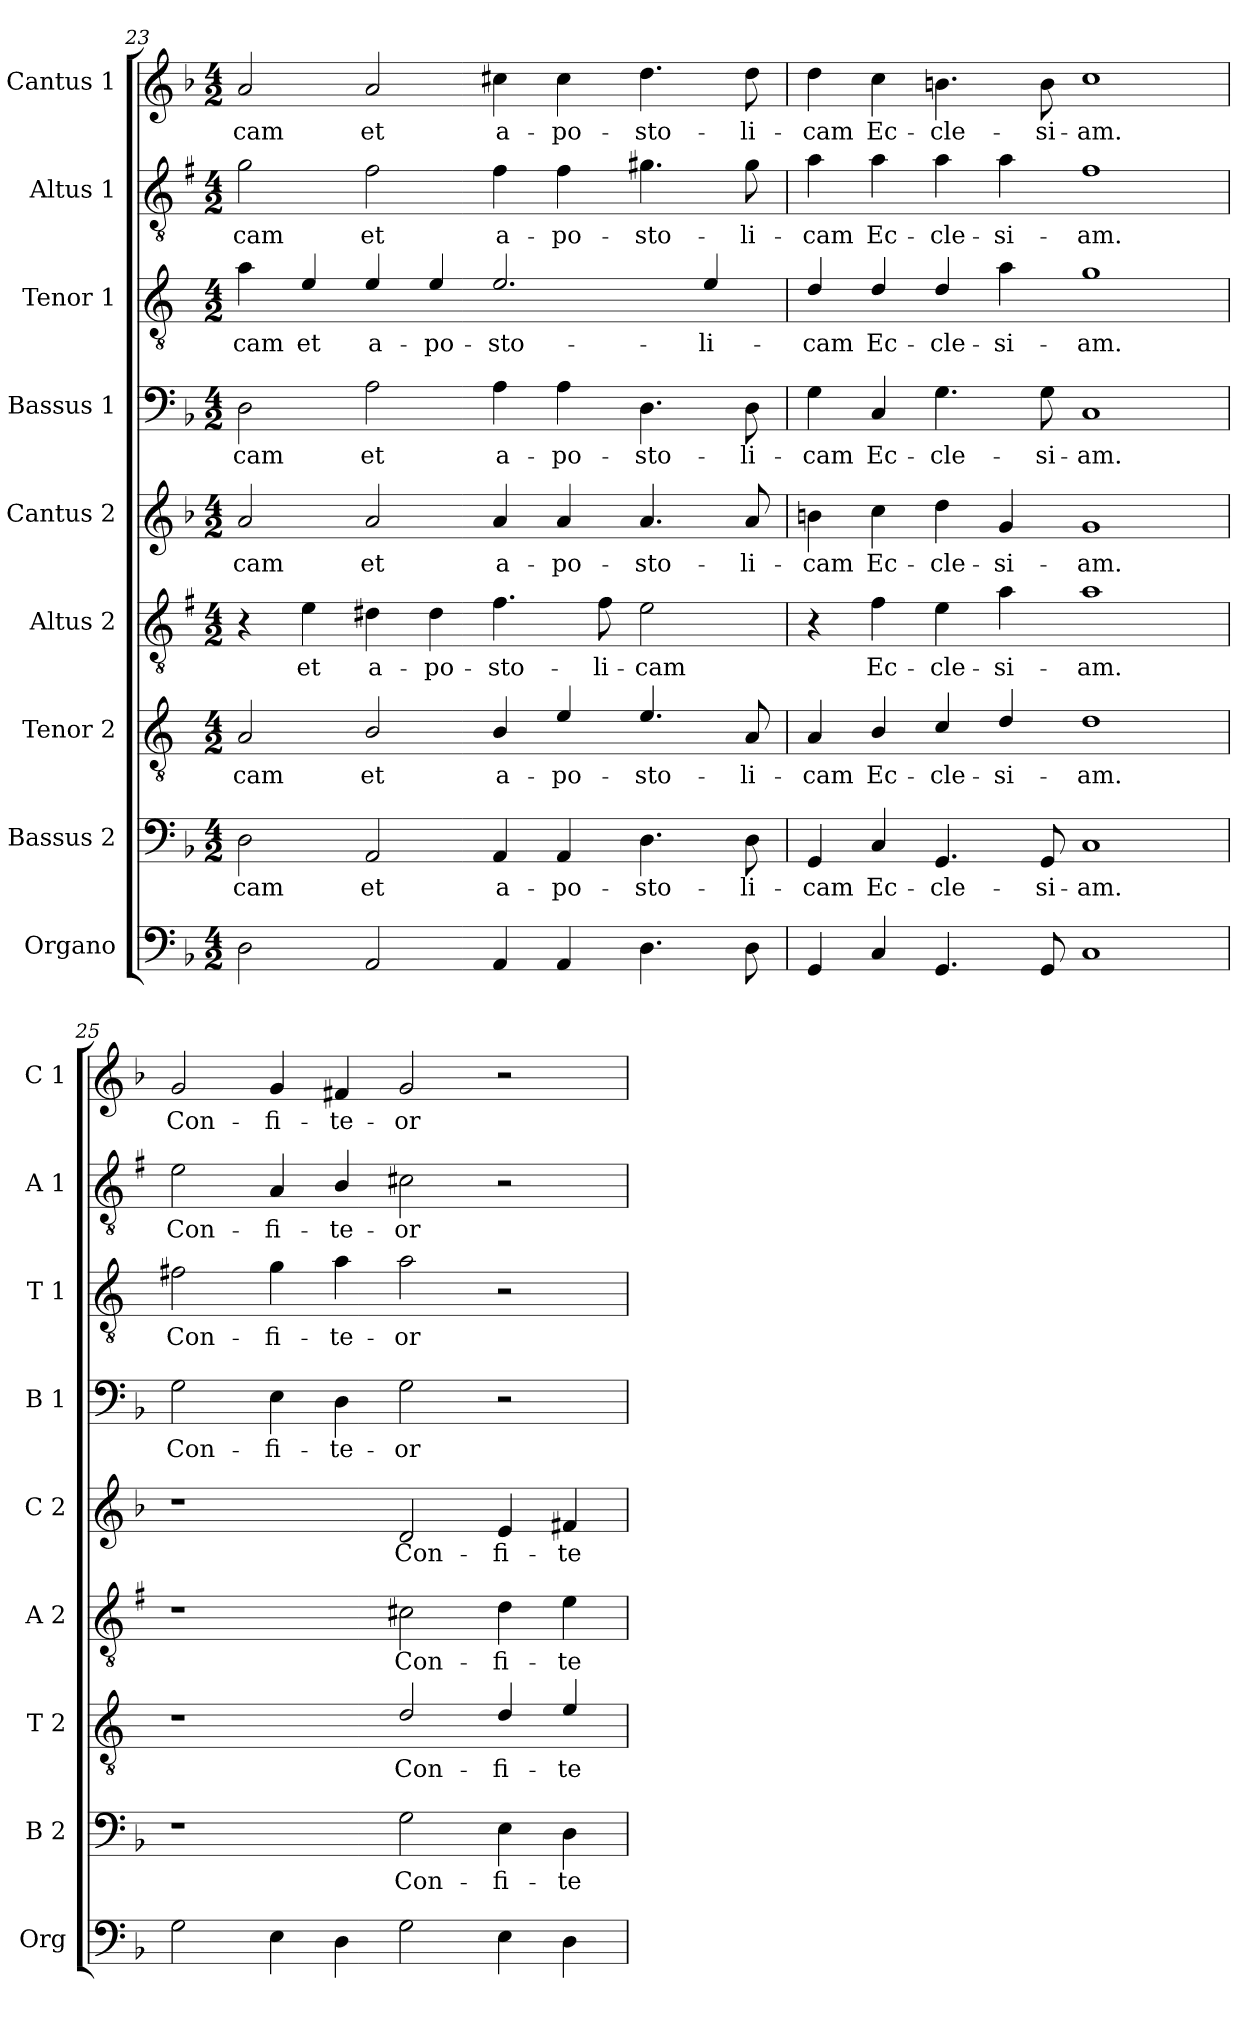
**kern	**kern	**text	**kern	**text	**kern	**text	**kern	**text	**kern	**text	**kern	**text	**kern	**text	**kern	**text
*part9	*part8	*part8	*part7	*part7	*part6	*part6	*part5	*part5	*part4	*part4	*part3	*part3	*part2	*part2	*part1	*part1
*staff9	*staff8	*staff8	*staff7	*staff7	*staff6	*staff6	*staff5	*staff5	*staff4	*staff4	*staff3	*staff3	*staff2	*staff2	*staff1	*staff1
*I"Organo	*I"Bassus 2	*	*I"Tenor 2	*	*I"Altus 2	*	*I"Cantus 2	*	*I"Bassus 1	*	*I"Tenor 1	*	*I"Altus 1	*	*I"Cantus 1	*
*I'Org	*I'B 2	*	*I'T 2	*	*I'A 2	*	*I'C 2	*	*I'B 1	*	*I'T 1	*	*I'A 1	*	*I'C 1	*
!!LO:LB:g=z
*clefF4	*clefF4	*	*clefGv2	*	*clefGv2	*	*clefG2	*	*clefF4	*	*clefGv2	*	*clefGv2	*	*clefG2	*
*	*	*	*ITrd4c7	*	*ITrd1c2	*	*	*	*	*	*ITrd4c7	*	*ITrd1c2	*	*	*
*k[b-]	*k[b-]	*	*k[b-]	*	*k[b-]	*	*k[b-]	*	*k[b-]	*	*k[b-]	*	*k[b-]	*	*k[b-]	*
*F:	*F:	*	*F:	*	*F:	*	*F:	*	*F:	*	*F:	*	*F:	*	*F:	*
*M4/2	*M4/2	*	*M4/2	*	*M4/2	*	*M4/2	*	*M4/2	*	*M4/2	*	*M4/2	*	*M4/2	*
=23	=23	=23	=23	=23	=23	=23	=23	=23	=23	=23	=23	=23	=23	=23	=23	=23
!	!	!LO:LY:b	!	!LO:LY:b	!	!	!	!LO:LY:b	!	!LO:LY:b	!	!LO:LY:b	!	!LO:LY:b	!	!LO:LY:b
2D\	2D\	-cam	2D/	-cam	4r	.	2a/	-cam	2D\	-cam	4d\	-cam	2f\	-cam	2a/	-cam
!	!	!	!	!	!	!LO:LY:b	!	!	!	!	!	!LO:LY:b	!	!	!	!
.	.	.	.	.	4d\	et	.	.	.	.	4A/	et	.	.	.	.
!	!	!LO:LY:b	!	!LO:LY:b	!	!LO:LY:b	!	!LO:LY:b	!	!LO:LY:b	!	!LO:LY:b	!	!LO:LY:b	!	!LO:LY:b
2AA/	2AA/	et	2E/	et	4c#X\	a-	2a/	et	2A\	et	4A/	a-	2e\	et	2a/	et
!	!	!	!	!	!	!LO:LY:b	!	!	!	!	!	!LO:LY:b	!	!	!	!
.	.	.	.	.	4c#\	-po-	.	.	.	.	4A/	-po-	.	.	.	.
!	!	!LO:LY:b	!	!LO:LY:b	!	!LO:LY:b	!	!LO:LY:b	!	!LO:LY:b	!	!LO:LY:b	!	!LO:LY:b	!	!LO:LY:b
4AA/	4AA/	a-	4E/	a-	4.e\	-sto-	4a/	a-	4A\	a-	2.A/	-sto-	4e\	a-	4cc#X\	a-
!	!	!LO:LY:b	!	!LO:LY:b	!	!	!	!LO:LY:b	!	!LO:LY:b	!	!	!	!LO:LY:b	!	!LO:LY:b
4AA/	4AA/	-po-	4A/	-po-	.	.	4a/	-po-	4A\	-po-	.	.	4e\	-po-	4cc#\	-po-
!	!	!	!	!	!	!LO:LY:b	!	!	!	!	!	!	!	!	!	!
.	.	.	.	.	8e\	-li-	.	.	.	.	.	.	.	.	.	.
!	!	!LO:LY:b	!	!LO:LY:b	!	!LO:LY:b	!	!LO:LY:b	!	!LO:LY:b	!	!	!	!LO:LY:b	!	!LO:LY:b
4.D\	4.D\	-sto-	4.A/	-sto-	2d\	-cam	4.a/	-sto-	4.D\	-sto-	.	.	4.f#X\	-sto-	4.dd\	-sto-
!	!	!	!	!	!	!	!	!	!	!	!	!LO:LY:b	!	!	!	!
.	.	.	.	.	.	.	.	.	.	.	4A/	-li-	.	.	.	.
!	!	!LO:LY:b	!	!LO:LY:b	!	!	!	!LO:LY:b	!	!LO:LY:b	!	!	!	!LO:LY:b	!	!LO:LY:b
8D\	8D\	-li-	8D/	-li-	.	.	8a/	-li-	8D\	-li-	.	.	8f#\	-li-	8dd\	-li-
=24	=24	=24	=24	=24	=24	=24	=24	=24	=24	=24	=24	=24	=24	=24	=24	=24
!	!	!LO:LY:b	!	!LO:LY:b	!	!	!	!LO:LY:b	!	!LO:LY:b	!	!LO:LY:b	!	!LO:LY:b	!	!LO:LY:b
4GG/	4GG/	-cam	4D/	-cam	4r	.	4bn\	-cam	4G\	-cam	4G/	-cam	4g\	-cam	4dd\	-cam
!	!	!LO:LY:b	!	!LO:LY:b	!	!LO:LY:b	!	!LO:LY:b	!	!LO:LY:b	!	!LO:LY:b	!	!LO:LY:b	!	!LO:LY:b
4C/	4C/	Ec-	4E/	Ec-	4e\	Ec-	4cc\	Ec-	4C/	Ec-	4G/	Ec-	4g\	Ec-	4cc\	Ec-
!	!	!LO:LY:b	!	!LO:LY:b	!	!LO:LY:b	!	!LO:LY:b	!	!LO:LY:b	!	!LO:LY:b	!	!LO:LY:b	!	!LO:LY:b
4.GG/	4.GG/	-cle-	4F/	-cle-	4d\	-cle-	4dd\	-cle-	4.G\	-cle-	4G/	-cle-	4g\	-cle-	4.bn\	-cle-
!	!	!	!	!LO:LY:b	!	!LO:LY:b	!	!LO:LY:b	!	!	!	!LO:LY:b	!	!LO:LY:b	!	!
.	.	.	4G/	-si-	4g\	-si-	4g/	-si-	.	.	4d\	-si-	4g\	-si-	.	.
!	!	!LO:LY:b	!	!	!	!	!	!	!	!LO:LY:b	!	!	!	!	!	!LO:LY:b
8GG/	8GG/	-si-	.	.	.	.	.	.	8G\	-si-	.	.	.	.	8b\	-si-
!	!	!LO:LY:b	!	!LO:LY:b	!	!LO:LY:b	!	!LO:LY:b	!	!LO:LY:b	!	!LO:LY:b	!	!LO:LY:b	!	!LO:LY:b
1C	1C	-am.	1G	-am.	1g	-am.	1g	-am.	1C	-am.	1c	-am.	1e	-am.	1cc	-am.
=25	=25	=25	=25	=25	=25	=25	=25	=25	=25	=25	=25	=25	=25	=25	=25	=25
!	!	!	!	!	!	!	!	!	!	!LO:LY:b	!	!LO:LY:b	!	!LO:LY:b	!	!LO:LY:b
2G\	1r	.	1r	.	1r	.	1r	.	2G\	Con-	2Bn\	Con-	2d\	Con-	2g/	Con-
!	!	!	!	!	!	!	!	!	!	!LO:LY:b	!	!LO:LY:b	!	!LO:LY:b	!	!LO:LY:b
4E\	.	.	.	.	.	.	.	.	4E\	-fi-	4c\	-fi-	4G/	-fi-	4g/	-fi-
!	!	!	!	!	!	!	!	!	!	!LO:LY:b	!	!LO:LY:b	!	!LO:LY:b	!	!LO:LY:b
4D\	.	.	.	.	.	.	.	.	4D\	-te-	4d\	-te-	4A/	-te-	4f#X/	-te-
!	!	!LO:LY:b	!	!LO:LY:b	!	!LO:LY:b	!	!LO:LY:b	!	!LO:LY:b	!	!LO:LY:b	!	!LO:LY:b	!	!LO:LY:b
2G\	2G\	Con-	2G/	Con-	2Bn\	Con-	2d/	Con-	2G\	-or	2d\	-or	2Bn\	-or	2g/	-or
!	!	!LO:LY:b	!	!LO:LY:b	!	!LO:LY:b	!	!LO:LY:b	!	!	!	!	!	!	!	!
4E\	4E\	-fi-	4G/	-fi-	4c\	-fi-	4e/	-fi-	2r	.	2r	.	2r	.	2r	.
!	!	!LO:LY:b	!	!LO:LY:b	!	!LO:LY:b	!	!LO:LY:b	!	!	!	!	!	!	!	!
4D\	4D\	-te-	4A/	-te-	4d\	-te-	4f#X/	-te-	.	.	.	.	.	.	.	.
=	=	=	=	=	=	=	=	=	=	=	=	=	=	=	=	=
*-	*-	*-	*-	*-	*-	*-	*-	*-	*-	*-	*-	*-	*-	*-	*-	*-
